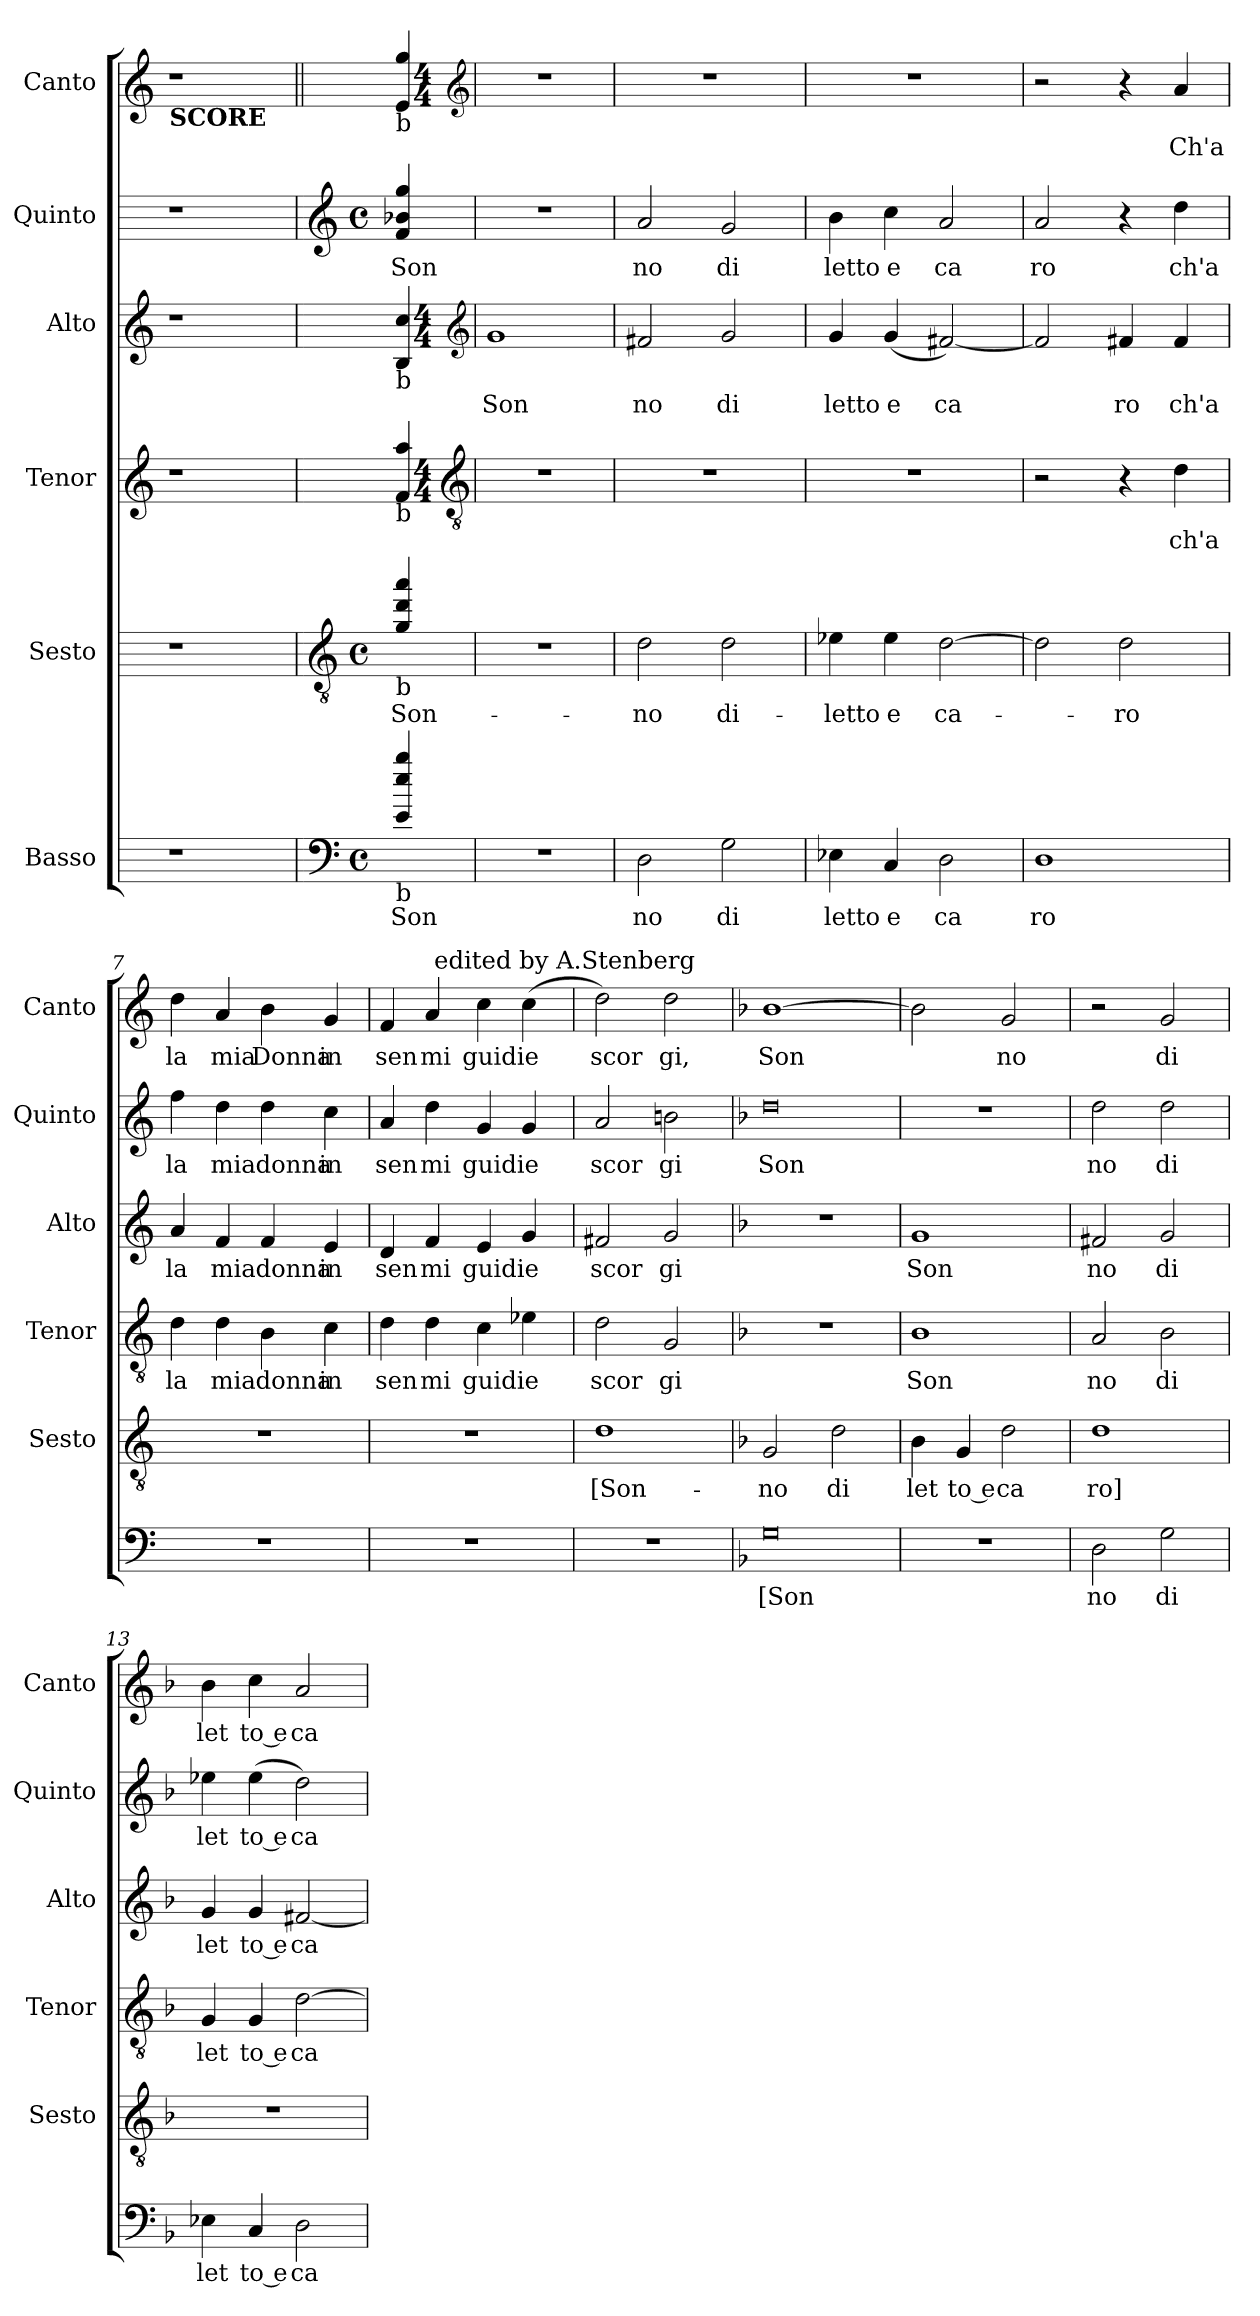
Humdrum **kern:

**kern	**text	**kern	**text	**kern	**text	**kern	**text	**kern	**text	**kern	**text
*part6	*part6	*part5	*part5	*part4	*part4	*part3	*part3	*part2	*part2	*part1	*part1
*staff6	*staff6	*staff5	*staff5	*staff4	*staff4	*staff3	*staff3	*staff2	*staff2	*staff1	*staff1
*I"Basso	*	*I"Sesto	*	*I"Tenor	*	*I"Alto	*	*I"Quinto	*	*I"Canto	*
*	*	*I'Sesto	*	*I'Tenor	*	*I'Alto	*	*I'Quinto	*	*I'Canto	*
!!LO:PB:g=z
*stria5	*	*stria5	*	*stria5	*	*stria5	*	*stria5	*	*stria5	*
*	*	*	*	*	*	*	*	*	*	*k[]	*
*	*	*	*	*	*	*	*	*	*	*C:	*
=1	=1	=1	=1	=1	=1	=1	=1	=1	=1	=1	=1
!	!	!	!	!	!	!	!	!	!	!LO:TX:b:B:t=SCORE	!
1r	.	1r	.	1r	.	1r	.	1r	.	1r	.
!!LO:LB:g=z
=2	=2||	=2	=2||	=2	=2||	=2	=2||	=2	=2||	=2||	=2||
*clefF4	*	*clefGv2	*	*	*	*	*	*clefG2	*	*	*
*M4/4	*	*M4/4	*	*	*	*	*	*M4/4	*	*	*
*met(c)	*	*met(c)	*	*	*	*	*	*met(c)	*	*	*
!	!	!	!	!	!	!	!	!	!	!LO:TX:b:t=b	!
!	!	!	!	!	!	!LO:TX:b:t=b	!	!	!	!	!
!	!	!	!	!LO:TX:b:t=b	!	!	!	!	!	!	!
!	!	!LO:TX:b:t=b	!	!	!	!	!	!	!	!	!
!LO:TX:b:t=b	!	!	!	!	!	!	!	!	!	!	!
!	!LO:LY:b:cj	!	!LO:LY:b:cj	!	!	!	!	!	!LO:LY:b:cj	!	!
4bb/ 4e/ 4ee	-Son	4aa/ 4g/ 4dd	Son-	4aa/ 4f/	.	4cc/ 4B/	.	4gg/ 4f/ 4b-X	Son	4gg/ 4e/	.
*	*	*	*	*clefGv2	*	*clefG2	*	*	*	*clefG2	*
*	*	*	*	*M4/4	*	*M4/4	*	*	*	*M4/4	*
*	*	*	*	*met(c)	*	*met(c)	*	*	*	*met(c)	*
=3	=3	=3	=3	=3	=3	=3	=3	=3	=3	=3	=3
!	!	!	!	!	!	!	!LO:LY:b:cj	!	!	!	!
1r	.	1r	.	1r	.	1g	Son	1r	.	1r	.
=4	=4	=4	=4	=4	=4	=4	=4	=4	=4	=4	=4
!	!LO:LY:b:cj	!	!LO:LY:b:cj	!	!	!	!LO:LY:b:cj	!	!LO:LY:b:cj	!	!
2D\	no	2d\	-no	1r	.	2f#X/	no	2a/	no	1r	.
!	!LO:LY:b:cj	!	!LO:LY:b:cj	!	!	!	!LO:LY:b:cj	!	!LO:LY:b:cj	!	!
2G\	di	2d\	di-	.	.	2g/	di	2g/	di	.	.
=5	=5	=5	=5	=5	=5	=5	=5	=5	=5	=5	=5
!	!LO:LY:b:cj	!	!LO:LY:b:cj	!	!	!	!LO:LY:b:cj	!	!LO:LY:b:cj	!	!
4E-X\	letto	4e-X\	-letto	1r	.	4g/	letto	4b\	letto	1r	.
!	!LO:LY:b	!	!LO:LY:b	!	!	!	!LO:LY:b	!	!LO:LY:b	!	!
4C/	e	4e-\	e	.	.	(>4g/	e	4cc\	e	.	.
!	!LO:LY:b:cj	!	!LO:LY:b:cj	!	!	!	!LO:LY:b:cj	!	!LO:LY:b:cj	!	!
2D\	ca	[>2d\	ca-	.	.	[<2f#X/)	ca	2a/	ca	.	.
=6	=6	=6	=6	=6	=6	=6	=6	=6	=6	=6	=6
!	!LO:LY:b:cj	!	!	!	!	!	!	!	!LO:LY:b:cj	!	!
1D	ro	2d\]	.	2r	.	2f#/]	.	2a/	ro	2r	.
!	!	!	!LO:LY:b:cj	!	!	!	!LO:LY:b:cj	!	!	!	!
.	.	2d\	-ro	4r	.	4f#/	ro	4r	.	4r	.
!	!	!	!	!	!LO:LY:b:cj	!	!LO:LY:b:cj	!	!LO:LY:b:cj	!	!LO:LY:b:cj
.	.	.	.	4d\	ch'a	4f#/	ch'a	4dd\	ch'a	4a/	Ch'a
=7	=7	=7	=7	=7	=7	=7	=7	=7	=7	=7	=7
!	!	!	!	!	!LO:LY:b:cj	!	!LO:LY:b:cj	!	!LO:LY:b:cj	!	!LO:LY:b:cj
1r	.	1r	.	4d\	la	4a/	la	4ff\	la	4dd\	la
!	!	!	!	!	!LO:LY:b:cj	!	!LO:LY:b:cj	!	!LO:LY:b:cj	!	!LO:LY:b:cj
.	.	.	.	4d\	mia	4f/	mia	4dd\	mia	4a/	mia
!	!	!	!	!	!LO:LY:b:cj	!	!LO:LY:b:cj	!	!LO:LY:b:cj	!	!LO:LY:b:cj
.	.	.	.	4B\	donna	4f/	donna	4dd\	donna	4b\	Donna
!	!	!	!	!	!LO:LY:b	!	!LO:LY:b	!	!LO:LY:b	!	!LO:LY:b
.	.	.	.	4c\	in	4e/	in	4cc\	in	4g/	in
=8	=8	=8	=8	=8	=8	=8	=8	=8	=8	=8	=8
!	!	!	!	!	!LO:LY:b:cj	!	!LO:LY:b:cj	!	!LO:LY:b:cj	!	!LO:LY:b:cj
*	*	*	*	*	*	*	*	*	*	*^	*
1r	.	1r	.	4d\	sen	4d/	sen	4a/	sen	4f/	4ryy	sen
!	!	!	!	!	!LO:LY:b:cj	!	!LO:LY:b:cj	!	!LO:LY:b:cj	!	!	!LO:LY:b:cj
.	.	.	.	4d\	mi	4f/	mi	4dd\	mi	4a/	64ryy	mi
!	!	!	!	!	!	!	!	!	!	!	!LO:TX:a:t=edited by A.Stenberg	!
.	.	.	.	.	.	.	.	.	.	.	2ryy	.
!	!	!	!	!	!LO:LY:b:cj	!	!LO:LY:b:cj	!	!LO:LY:b:cj	!	!	!LO:LY:b:cj
.	.	.	.	4c\	guidi	4e/	guidi	4g/	guidi	4cc\	.	guidi
!	!	!	!	!	!LO:LY:b	!	!LO:LY:b	!	!LO:LY:b	!	!	!LO:LY:b
.	.	.	.	4e-X\	e	4g/	e	4g/	e	(<4cc\	.	e
.	.	.	.	.	.	.	.	.	.	.	8...ryy	.
=9	=9	=9	=9	=9	=9	=9	=9	=9	=9	=9	=9	=9
!	!	!	!LO:LY:b:cj	!	!LO:LY:b:cj	!	!LO:LY:b:cj	!	!LO:LY:b:cj	!	!	!LO:LY:b:cj
*	*	*	*	*	*	*	*	*	*	*v	*v	*
1r	.	1d	[Son-	2d\	scor	2f#X/	scor	2a/	scor	2dd\)	scor
!	!	!	!	!	!LO:LY:b:cj	!	!LO:LY:b:cj	!	!LO:LY:b:cj	!	!LO:LY:b:cj
.	.	.	.	2G/	gi	2g/	gi	2bn\	gi	2dd\	gi,
!!LO:LB:g=z
=10	=10	=10	=10	=10	=10	=10	=10	=10	=10	=10	=10
*k[b-]	*	*k[b-]	*	*k[b-]	*	*k[b-]	*	*k[b-]	*	*k[b-]	*
*F:	*	*F:	*	*F:	*	*F:	*	*F:	*	*F:	*
!LO:N:vis=0	!LO:LY:b:cj	!	!LO:LY:b:cj	!	!	!	!	!LO:N:vis=0	!LO:LY:b:cj	!	!LO:LY:b
1G	[Son	2G/	-no	1r	.	1r	.	1dd	Son	[>1b-	Son
!	!	!	!LO:LY:b:cj	!	!	!	!	!	!	!	!
.	.	2d\	di	.	.	.	.	.	.	.	.
=11	=11	=11	=11	=11	=11	=11	=11	=11	=11	=11	=11
!	!	!	!LO:LY:b:cj	!	!LO:LY:b:cj	!	!LO:LY:b:cj	!	!	!	!
1r	.	4B-\	let	1B-	Son	1g	Son	1r	.	2b-\]	.
!	!	!	!LO:LY:b:rj	!	!	!	!	!	!	!	!
.	.	4G/	to e	.	.	.	.	.	.	.	.
!	!	!	!LO:LY:b:cj	!	!	!	!	!	!	!	!LO:LY:b:cj
.	.	2d\	ca	.	.	.	.	.	.	2g/	no
=12	=12	=12	=12	=12	=12	=12	=12	=12	=12	=12	=12
!	!LO:LY:b:cj	!	!LO:LY:b:cj	!	!LO:LY:b:cj	!	!LO:LY:b:cj	!	!LO:LY:b:cj	!	!
2D\	no	1d	ro]	2A/	no	2f#X/	no	2dd\	no	2r	.
!	!LO:LY:b:cj	!	!	!	!LO:LY:b:cj	!	!LO:LY:b:cj	!	!LO:LY:b:cj	!	!LO:LY:b:cj
2G\	di	.	.	2B-\	di	2g/	di	2dd\	di	2g/	di
=13	=13	=13	=13	=13	=13	=13	=13	=13	=13	=13	=13
!	!LO:LY:b:cj	!	!	!	!LO:LY:b:cj	!	!LO:LY:b:cj	!	!LO:LY:b:cj	!	!LO:LY:b:cj
4E-X\	let	1r	.	4G/	let	4g/	let	4ee-X\	let	4b-\	let
!	!LO:LY:b:rj	!	!	!	!LO:LY:b:rj	!	!LO:LY:b:rj	!	!LO:LY:b:rj	!	!LO:LY:b:rj
4C/	to e	.	.	4G/	to e	4g/	to e	(>4ee-\	to e	4cc\	to e
!	!LO:LY:b:cj	!	!	!	!LO:LY:b:cj	!	!LO:LY:b:cj	!	!LO:LY:b:cj	!	!LO:LY:b:cj
2D\	ca	.	.	[>2d\	ca	([<2f#X/	ca	2dd\)	ca	2a/	ca
=	=	=	=	=	=	=	=	=	=	=	=
*-	*-	*-	*-	*-	*-	*-	*-	*-	*-	*-	*-
